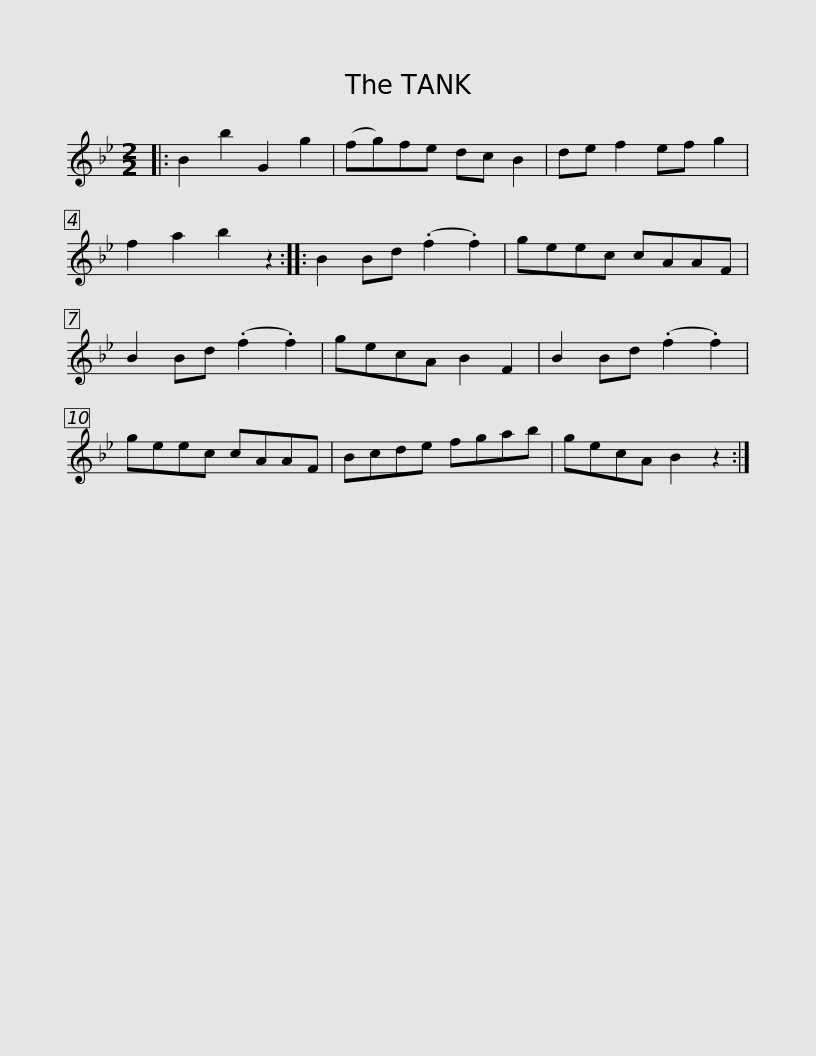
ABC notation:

X:1
L:1/8
M:2/2
I:linebreak $
K:Bb
V:1 treble
V:1
|: B2 b2 G2 g2 | (fg)fe dc B2 | de f2 ef g2 | f2 a2 b2 z2 :: B2 Bd (.f2 .f2) | %5
 geec cAAF | B2 Bd (.f2 .f2) |$ gecA B2 F2 | B2 Bd (.f2 .f2) | geec cAAF | %10
 Bcde fgab | gecA B2 z2 :| %12
